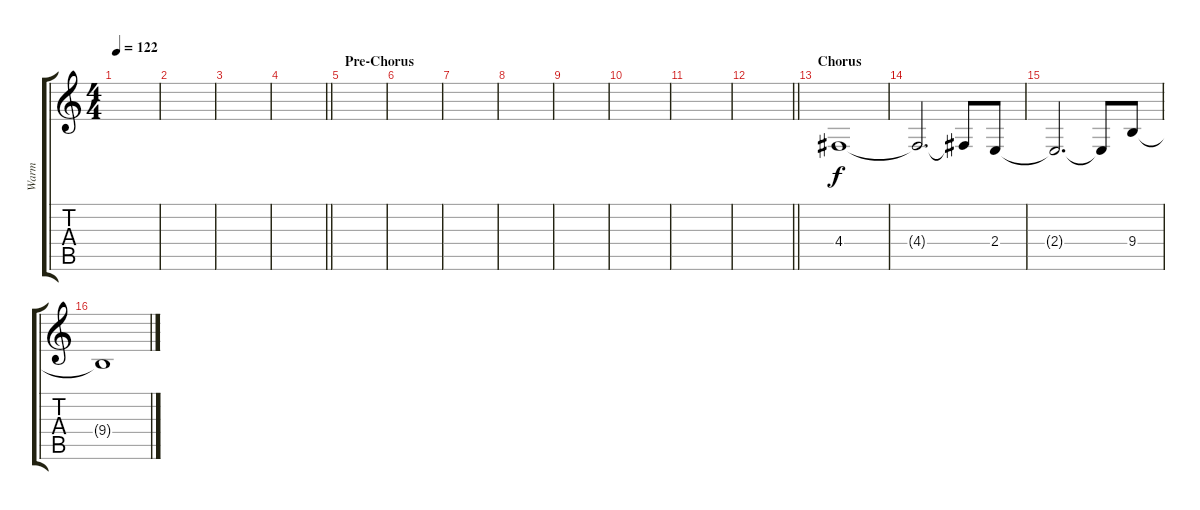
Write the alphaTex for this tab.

\track ("Warm" "Warm") {instrument pad2warm}
\staff {score tabs}
\tuning (E4 B3 G3 D3 A2 E2) {hide}
\ts (4 4)
\tempo 122
\clef g2
\ks c
|
|
|
\barLineRight lightlight
|
\section ("" "Pre-Chorus")
|
|
|
|
|
|
|
\barLineRight lightlight
|
\section ("" "Chorus")
4.4.1{instrument pad2warm} |
4.4{t}.2{d} 4.4{t}.8 2.4.8 |
2.4{t}.2{d} 2.4{t}.8 9.4.8 |
9.4{t}.1
